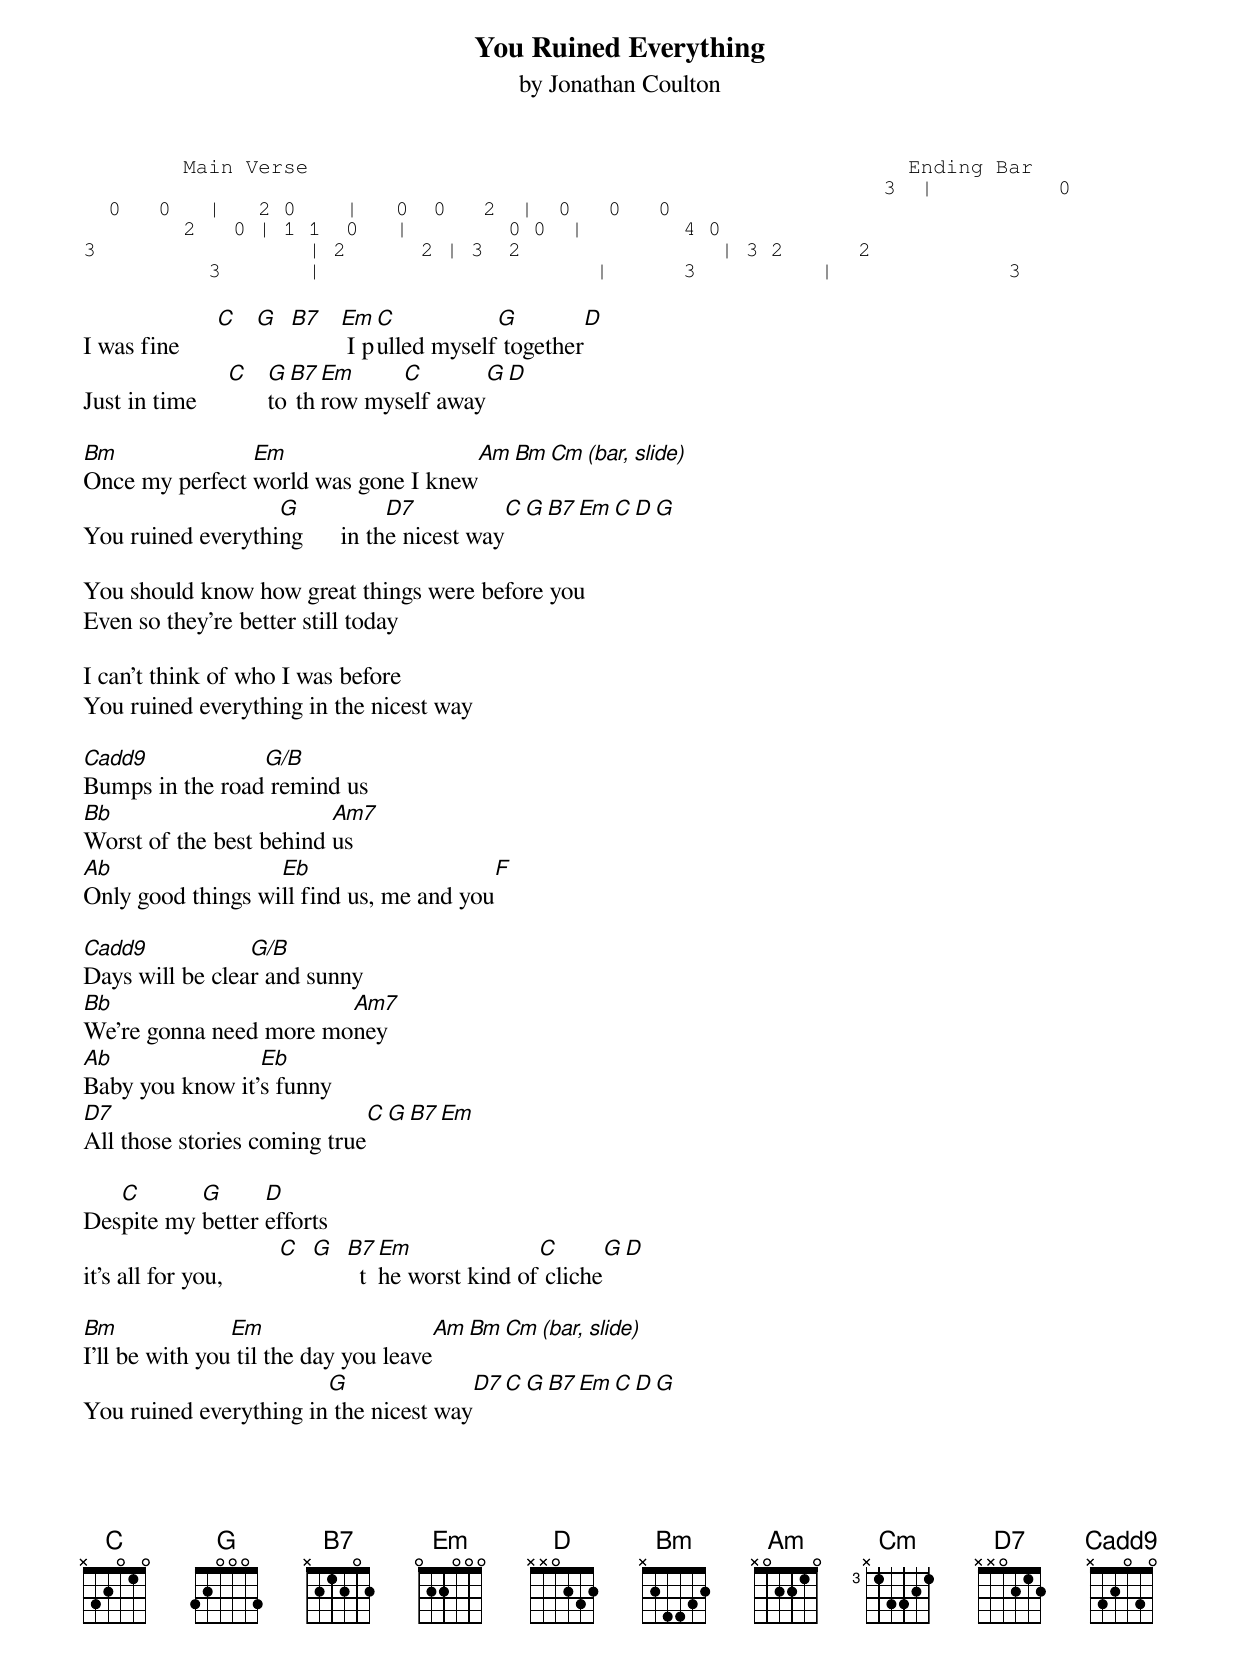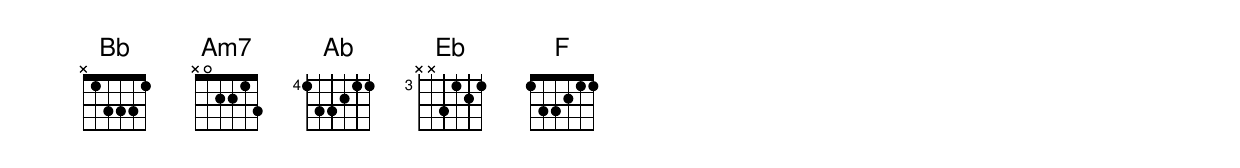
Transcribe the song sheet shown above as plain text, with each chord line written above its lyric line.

You Ruined Everything
by Jonathan Coulton

	Main Verse						  Ending Bar
								3  |          0
  0   0   |   2 0    |   0  0   2  |  0   0   0
	2   0 | 1 1  0   |        0 0  |        4 0
3		  | 2      2 | 3  2		   | 3 2      2
	  3	  |			 |      3	   |		  3

		C  G B7 Em  C		G		D
I was fine		 I pulled myself together
		 C  G B7 Em     C	  G		 D
Just in time        to throw myself away

Bm		Em				  Am   Bm  Cm (bar, slide)
Once my perfect world was gone I knew
		   G		D7 				     C G B7 Em C D G
You ruined everything 	   in the nicest way

You should know how great things were before you
Even so they're better still today

I can't think of who I was before
You ruined everything in the nicest way

Cadd9		 G/B
Bumps in the road remind us
Bb			 Am7
Worst of the best behind us
Ab		   Eb				   F
Only good things will find us, me and you

Cadd9		 G/B
Days will be clear and sunny
Bb		 	Am7
We're gonna need more money
Ab		 Eb
Baby you know it's funny
D7						 C	  G B7 Em
All those stories coming true

   C       G	  D
Despite my better efforts
			  C G B7 Em		 C		   G	 D
it's all for you, 		the worst kind of cliche

Bm		Em				 Am	 Bm	 Cm (bar, slide)
I'll be with you til the day you leave
			G		D7				C	G B7 Em C D G
You ruined everything in the nicest way


B7: 	x212xx

Am:		x02210
Bm: 	x24432
Cm: 	x35543 (slide, bar 0, 2, 3)

Cadd9:  x3203x      Ab:		466544
G/B: 	x2003x		Eb:		x6888x
Bb: 	x1333x		F: 		x8***8
Am7:	x0201x
